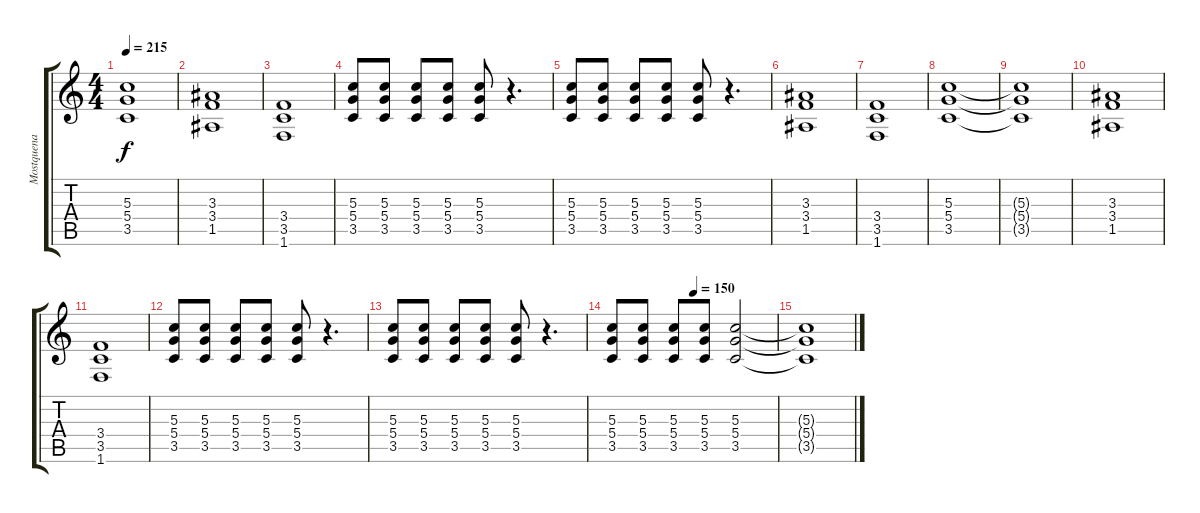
\track ("Mostquena" "Mostquena") {instrument overdrivenguitar}
\staff {score tabs}
\tuning (E4 B3 G3 D3 A2 E2) {hide}
\ts (4 4)
\tempo 215
\clef g2
\ks c
(5.3 5.4 3.5).1{dy f} |
(3.3 3.4 1.5).1 |
(3.4 3.5 1.6).1 |
(5.3 5.4 3.5).8 (5.3 5.4 3.5).8 (5.3 5.4 3.5).8 (5.3 5.4 3.5).8 (5.3 5.4 3.5).8 r.4{d} |
(5.3 5.4 3.5).8 (5.3 5.4 3.5).8 (5.3 5.4 3.5).8 (5.3 5.4 3.5).8 (5.3 5.4 3.5).8 r.4{d} |
(3.3 3.4 1.5).1 |
(3.4 3.5 1.6).1 |
(5.3 5.4 3.5).1 |
(5.3{t} 5.4{t} 3.5{t}).1 |
(3.3 3.4 1.5).1 |
(3.4 3.5 1.6).1 |
(5.3 5.4 3.5).8 (5.3 5.4 3.5).8 (5.3 5.4 3.5).8 (5.3 5.4 3.5).8 (5.3 5.4 3.5).8 r.4{d} |
(5.3 5.4 3.5).8 (5.3 5.4 3.5).8 (5.3 5.4 3.5).8 (5.3 5.4 3.5).8 (5.3 5.4 3.5).8 r.4{d} |
\tempo (150 0.5)
(5.3 5.4 3.5).8 (5.3 5.4 3.5).8 (5.3 5.4 3.5).8 (5.3 5.4 3.5).8 (5.3 5.4 3.5).2 |
(5.3{t} 5.4{t} 3.5{t}).1
